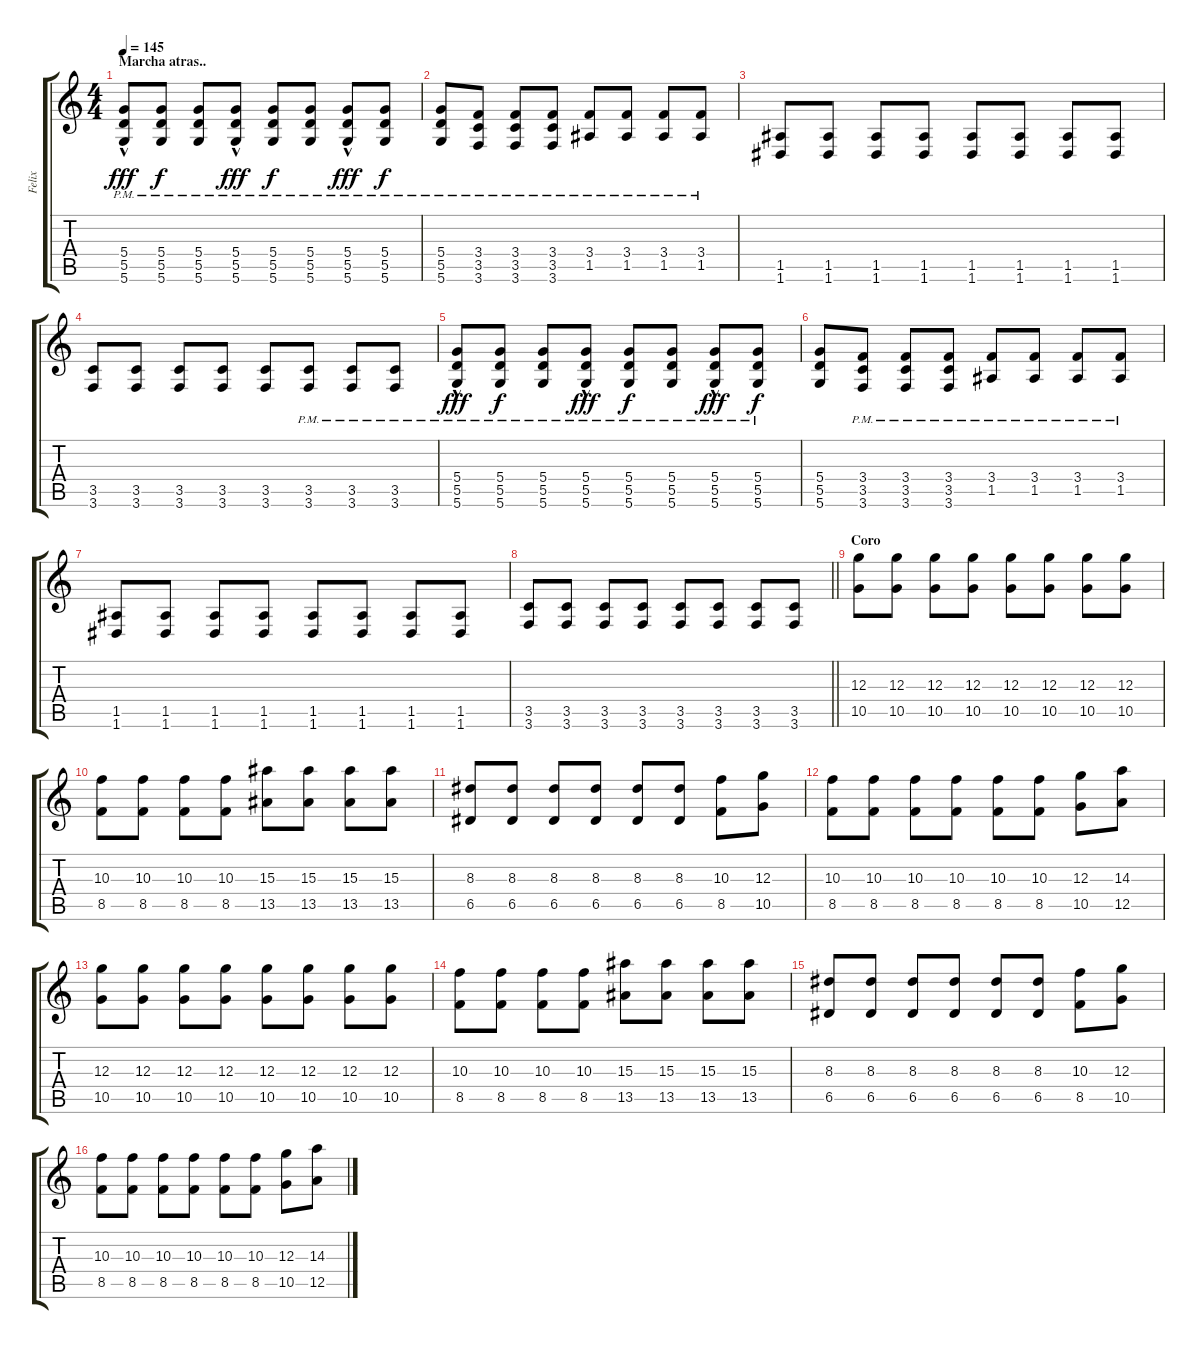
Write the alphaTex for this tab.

\track ("Felix" "Felix") {instrument distortionguitar}
\staff {score tabs}
\tuning (E4 B3 G3 D3 A2 D2) {hide}
\ts (4 4)
\section ("" "Marcha atras..")
\tempo 145
\clef g2
\ks c
(5.4{hac pm} 5.5{hac pm} 5.6{hac pm}).8{dy fff} (5.4{pm} 5.5{pm} 5.6{pm}).8{dy f} (5.4{pm} 5.5{pm} 5.6{pm}).8 (5.4{hac pm} 5.5{hac pm} 5.6{hac pm}).8{dy fff} (5.4{pm} 5.5{pm} 5.6{pm}).8{dy f} (5.4{pm} 5.5{pm} 5.6{pm}).8 (5.4{hac pm} 5.5{hac pm} 5.6{hac pm}).8{dy fff} (5.4{pm} 5.5{pm} 5.6{pm}).8{dy f} |
(5.4{pm} 5.5{pm} 5.6{pm}).8 (3.4{pm} 3.5{pm} 3.6{pm}).8 (3.4{pm} 3.5{pm} 3.6{pm}).8 (3.4{pm} 3.5{pm} 3.6{pm}).8 (3.4{pm} 1.5{pm}).8 (3.4{pm} 1.5{pm}).8 (3.4{pm} 1.5{pm}).8 (3.4{pm} 1.5{pm}).8 |
(1.5 1.6).8 (1.5 1.6).8 (1.5 1.6).8 (1.5 1.6).8 (1.5 1.6).8 (1.5 1.6).8 (1.5 1.6).8 (1.5 1.6).8 |
(3.5 3.6).8 (3.5 3.6).8 (3.5 3.6).8 (3.5 3.6).8 (3.5 3.6).8 (3.5{pm} 3.6{pm}).8 (3.5{pm} 3.6{pm}).8 (3.5{pm} 3.6{pm}).8 |
(5.4{hac pm} 5.5{hac pm} 5.6{hac pm}).8{dy fff} (5.4{pm} 5.5{pm} 5.6{pm}).8{dy f} (5.4{pm} 5.5{pm} 5.6{pm}).8 (5.4{hac pm} 5.5{hac pm} 5.6{hac pm}).8{dy fff} (5.4{pm} 5.5{pm} 5.6{pm}).8{dy f} (5.4{pm} 5.5{pm} 5.6{pm}).8 (5.4{hac pm} 5.5{hac pm} 5.6{hac pm}).8{dy fff} (5.4{pm} 5.5{pm} 5.6{pm}).8{dy f} |
(5.4 5.5 5.6).8 (3.4{pm} 3.5{pm} 3.6{pm}).8 (3.4{pm} 3.5{pm} 3.6{pm}).8 (3.4{pm} 3.5{pm} 3.6{pm}).8 (3.4{pm} 1.5{pm}).8 (3.4{pm} 1.5{pm}).8 (3.4{pm} 1.5{pm}).8 (3.4{pm} 1.5{pm}).8 |
(1.5 1.6).8 (1.5 1.6).8 (1.5 1.6).8 (1.5 1.6).8 (1.5 1.6).8 (1.5 1.6).8 (1.5 1.6).8 (1.5 1.6).8 |
\barLineRight lightlight
(3.5 3.6).8 (3.5 3.6).8 (3.5 3.6).8 (3.5 3.6).8 (3.5 3.6).8 (3.5 3.6).8 (3.5 3.6).8 (3.5 3.6).8 |
\section ("" "Coro")
(12.3 10.5).8 (12.3 10.5).8 (12.3 10.5).8 (12.3 10.5).8 (12.3 10.5).8 (12.3 10.5).8 (12.3 10.5).8 (12.3 10.5).8 |
(10.3 8.5).8 (10.3 8.5).8 (10.3 8.5).8 (10.3 8.5).8 (15.3 13.5).8 (15.3 13.5).8 (15.3 13.5).8 (15.3 13.5).8 |
(8.3 6.5).8 (8.3 6.5).8 (8.3 6.5).8 (8.3 6.5).8 (8.3 6.5).8 (8.3 6.5).8 (10.3 8.5).8 (12.3 10.5).8 |
(10.3 8.5).8 (10.3 8.5).8 (10.3 8.5).8 (10.3 8.5).8 (10.3 8.5).8 (10.3 8.5).8 (12.3 10.5).8 (14.3 12.5).8 |
(12.3 10.5).8 (12.3 10.5).8 (12.3 10.5).8 (12.3 10.5).8 (12.3 10.5).8 (12.3 10.5).8 (12.3 10.5).8 (12.3 10.5).8 |
(10.3 8.5).8 (10.3 8.5).8 (10.3 8.5).8 (10.3 8.5).8 (15.3 13.5).8 (15.3 13.5).8 (15.3 13.5).8 (15.3 13.5).8 |
(8.3 6.5).8 (8.3 6.5).8 (8.3 6.5).8 (8.3 6.5).8 (8.3 6.5).8 (8.3 6.5).8 (10.3 8.5).8 (12.3 10.5).8 |
(10.3 8.5).8 (10.3 8.5).8 (10.3 8.5).8 (10.3 8.5).8 (10.3 8.5).8 (10.3 8.5).8 (12.3 10.5).8 (14.3 12.5).8
